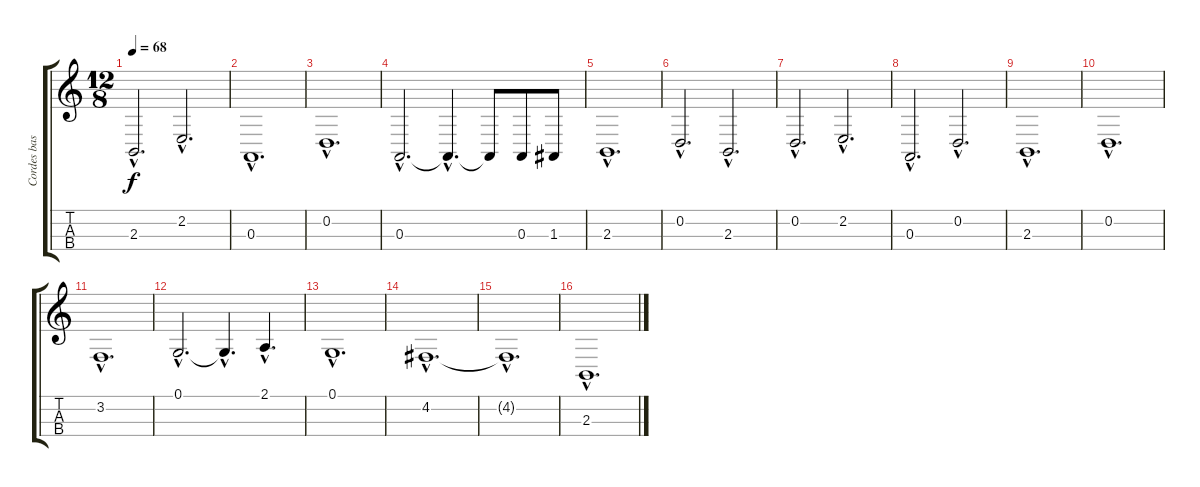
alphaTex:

\track ("Cordes basses" "Cordes bas") {instrument stringensemble1}
\staff {score tabs}
\tuning (G3 D3 A2 E2) {hide}
\ts (12 8)
\tempo 68
\clef g2
\ks c
2.3{hac}.2{d dy f} 2.2{hac}.2{d} |
0.3{hac}.1{d} |
0.2{hac}.1{d} |
0.3{hac}.2{d} 0.3{hac t}.4{d} 0.3{t}.8 0.3.8 1.3.8 |
2.3{hac}.1{d} |
0.2{hac}.2{d} 2.3{hac}.2{d} |
0.2{hac}.2{d} 2.2{hac}.2{d} |
0.3{hac}.2{d} 0.2{hac}.2{d} |
2.3{hac}.1{d} |
0.2{hac}.1{d} |
3.2{hac}.1{d} |
0.1{hac}.2{d} 0.1{hac t}.4{d} 2.1{hac}.4{d} |
0.1{hac}.1{d} |
4.2{hac}.1{d} |
4.2{hac t}.1{d} |
2.3{hac}.1{d}
